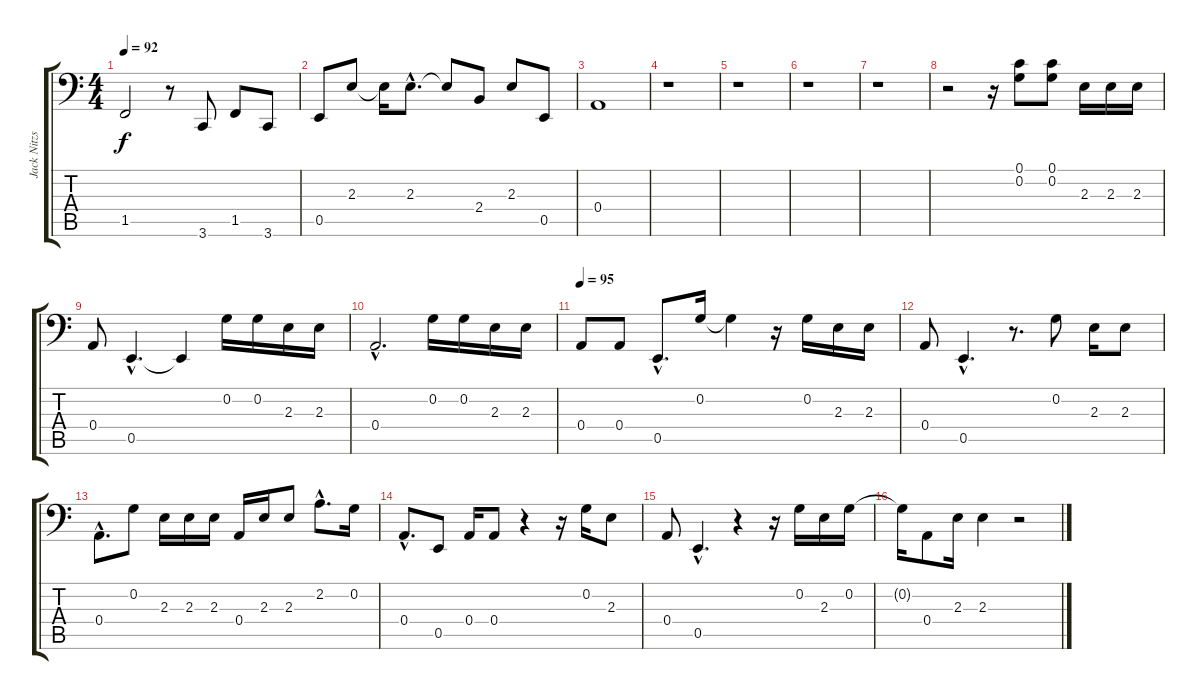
\track ("Jack Nitzsche Piano" "Jack Nitzs") {instrument honkytonkpiano}
\staff {score tabs}
\tuning (C4 G3 D3 A2 E2 A1) {hide}
\ts (4 4)
\tempo 92
\clef f4
\ks c
1.5.2{dy f} r.8 3.6.8 1.5.8 3.6.8 |
0.5.8 2.3.8 2.3{t}.16 2.3{hac}.8{d} 2.3{t}.8 2.4.8 2.3.8 0.5.8 |
0.4.1 |
r.1 |
r.1 |
r.1 |
r.1 |
r.2 r.16 (0.1 0.2).8 (0.1 0.2).8 2.3.16 2.3.16 2.3.16 |
0.4.8 0.5{hac}.4{d} 0.5{t}.4 0.2.16 0.2.16 2.3.16 2.3.16 |
0.4{hac}.2{d} 0.2.16 0.2.16 2.3.16 2.3.16 |
\tempo 95
0.4.8 0.4.8 0.5{hac}.8{d} 0.2.16 0.2{t}.4 r.16 0.2.16 2.3.16 2.3.16 |
0.4.8 0.5{hac}.4{d} r.8{d} 0.2.8 2.3.16 2.3.8 |
0.4{hac}.8{d} 0.2.8 2.3.16 2.3.16 2.3.16 0.4.16 2.3.16 2.3.8 2.2{hac}.8{d} 0.2.16 |
0.4{hac}.8{d} 0.5.8 0.4.16 0.4.8 r.4 r.16 0.2.16 2.3.8 |
0.4.8 0.5{hac}.4{d} r.4 r.16 0.2.16 2.3.16 0.2.16 |
0.2{t}.16 0.4.8 2.3.16 2.3.4 r.2
